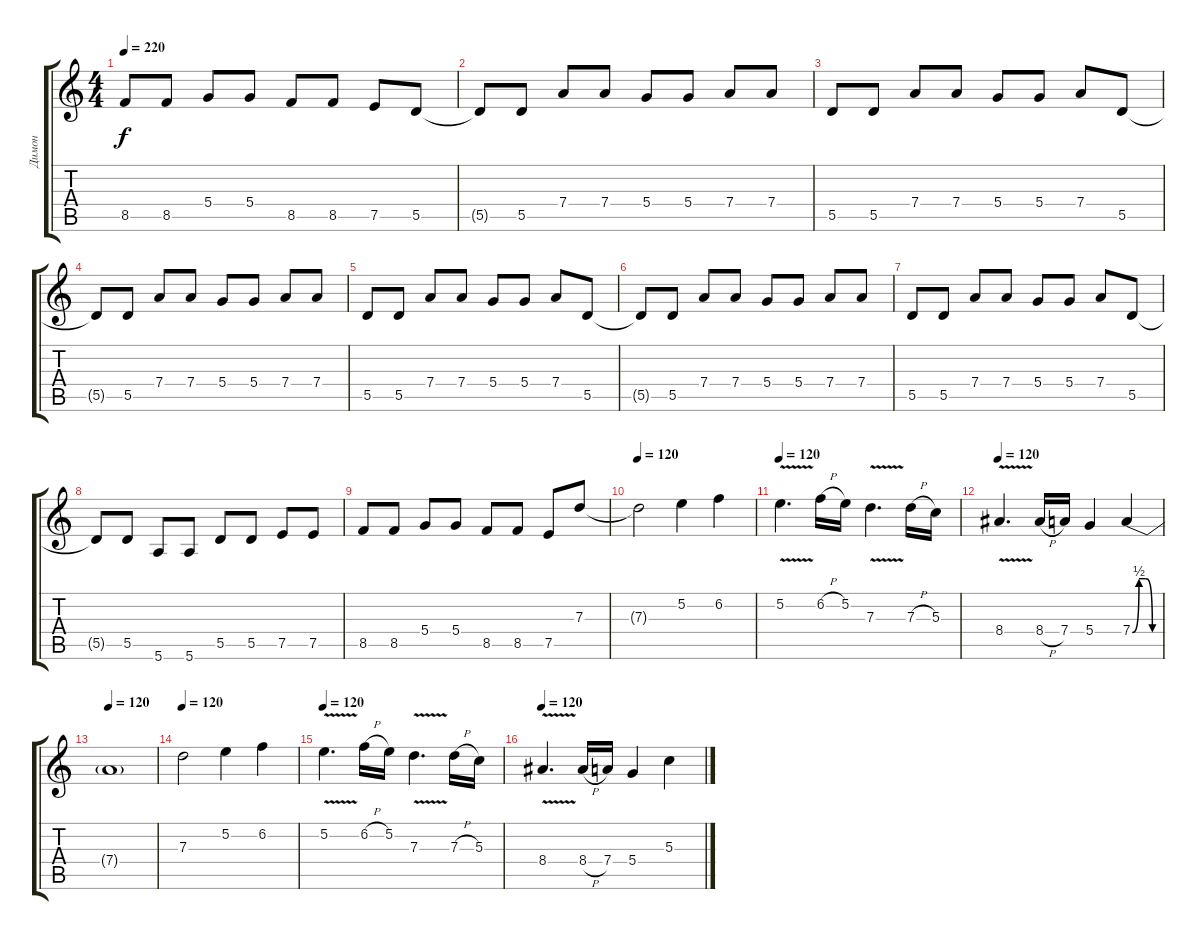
\track ("Димон" "Димон") {instrument distortionguitar}
\staff {score tabs}
\tuning (E4 B3 G3 D3 A2 E2) {hide}
\ts (4 4)
\tempo 220
\clef g2
\ks c
8.5.8{dy f} 8.5.8 5.4.8 5.4.8 8.5.8 8.5.8 7.5.8 5.5.8 |
5.5{t}.8 5.5.8 7.4.8 7.4.8 5.4.8 5.4.8 7.4.8 7.4.8 |
5.5.8 5.5.8 7.4.8 7.4.8 5.4.8 5.4.8 7.4.8 5.5.8 |
5.5{t}.8 5.5.8 7.4.8 7.4.8 5.4.8 5.4.8 7.4.8 7.4.8 |
5.5.8 5.5.8 7.4.8 7.4.8 5.4.8 5.4.8 7.4.8 5.5.8 |
5.5{t}.8 5.5.8 7.4.8 7.4.8 5.4.8 5.4.8 7.4.8 7.4.8 |
5.5.8 5.5.8 7.4.8 7.4.8 5.4.8 5.4.8 7.4.8 5.5.8 |
5.5{t}.8 5.5.8 5.6.8 5.6.8 5.5.8 5.5.8 7.5.8 7.5.8 |
8.5.8 8.5.8 5.4.8 5.4.8 8.5.8 8.5.8 7.5.8 7.3.8 |
\tempo 120
7.3{t}.2 5.2.4 6.2.4 |
\tempo 120
5.2{v}.4{d} 6.2{h}.16 5.2.16 7.3{v}.4{d} 7.3{h}.16 5.3.16 |
\tempo 120
8.4{v}.4{d} 8.4{h}.16 7.4.16 5.4.4 7.4{be (custom 0 0 15 2 30 2 45 0 60 0)}.4 |
\tempo 120
7.4{t}.1 |
\tempo 120
7.3.2 5.2.4 6.2.4 |
\tempo 120
5.2{v}.4{d} 6.2{h}.16 5.2.16 7.3{v}.4{d} 7.3{h}.16 5.3.16 |
\tempo 120
8.4{v}.4{d} 8.4{h}.16 7.4.16 5.4.4 5.3.4
